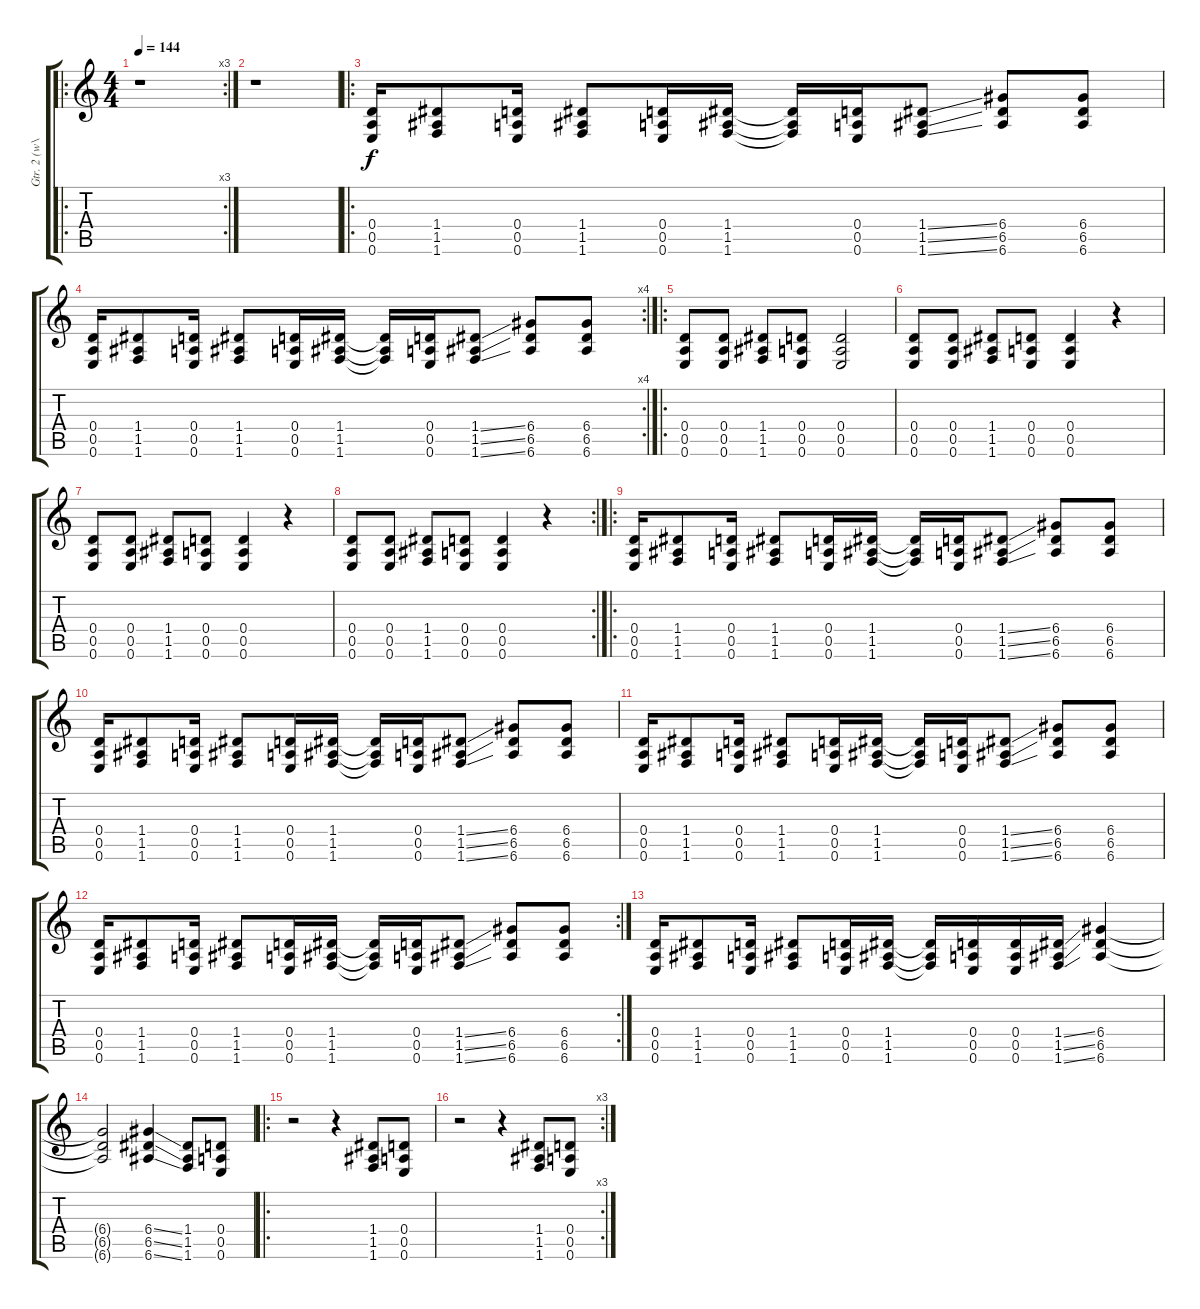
\track ("Gtr. 2 (w\\dist.)" "Gtr. 2 (w\\") {instrument distortionguitar}
\staff {score tabs}
\tuning (E4 B3 G3 D3 A2 E2) {hide}
\ro
\rc 3
\ts (4 4)
\tempo 144
\clef g2
\ks c
r.1{dy f instrument distortionguitar} |
r.1 |
\ro
(0.4 0.5 0.6).16 (1.4 1.5 1.6).8 (0.4 0.5 0.6).16 (1.4 1.5 1.6).8 (0.4 0.5 0.6).16 (1.4 1.5 1.6).16 (1.4{t} 1.5{t} 1.6{t}).16 (0.4 0.5 0.6).16 (1.4{ss} 1.5{ss} 1.6{ss}).8 (6.4 6.5 6.6).8 (6.4 6.5 6.6).8 |
\rc 4
(0.4 0.5 0.6).16 (1.4 1.5 1.6).8 (0.4 0.5 0.6).16 (1.4 1.5 1.6).8 (0.4 0.5 0.6).16 (1.4 1.5 1.6).16 (1.4{t} 1.5{t} 1.6{t}).16 (0.4 0.5 0.6).16 (1.4{ss} 1.5{ss} 1.6{ss}).8 (6.4 6.5 6.6).8 (6.4 6.5 6.6).8 |
\ro
(0.4 0.5 0.6).8 (0.4 0.5 0.6).8 (1.4 1.5 1.6).8 (0.4 0.5 0.6).8 (0.4 0.5 0.6).2 |
(0.4 0.5 0.6).8 (0.4 0.5 0.6).8 (1.4 1.5 1.6).8 (0.4 0.5 0.6).8 (0.4 0.5 0.6).4 r.4 |
(0.4 0.5 0.6).8 (0.4 0.5 0.6).8 (1.4 1.5 1.6).8 (0.4 0.5 0.6).8 (0.4 0.5 0.6).4 r.4 |
\rc 2
(0.4 0.5 0.6).8 (0.4 0.5 0.6).8 (1.4 1.5 1.6).8 (0.4 0.5 0.6).8 (0.4 0.5 0.6).4 r.4 |
\ro
(0.4 0.5 0.6).16 (1.4 1.5 1.6).8 (0.4 0.5 0.6).16 (1.4 1.5 1.6).8 (0.4 0.5 0.6).16 (1.4 1.5 1.6).16 (1.4{t} 1.5{t} 1.6{t}).16 (0.4 0.5 0.6).16 (1.4{ss} 1.5{ss} 1.6{ss}).8 (6.4 6.5 6.6).8 (6.4 6.5 6.6).8 |
(0.4 0.5 0.6).16 (1.4 1.5 1.6).8 (0.4 0.5 0.6).16 (1.4 1.5 1.6).8 (0.4 0.5 0.6).16 (1.4 1.5 1.6).16 (1.4{t} 1.5{t} 1.6{t}).16 (0.4 0.5 0.6).16 (1.4{ss} 1.5{ss} 1.6{ss}).8 (6.4 6.5 6.6).8 (6.4 6.5 6.6).8 |
(0.4 0.5 0.6).16 (1.4 1.5 1.6).8 (0.4 0.5 0.6).16 (1.4 1.5 1.6).8 (0.4 0.5 0.6).16 (1.4 1.5 1.6).16 (1.4{t} 1.5{t} 1.6{t}).16 (0.4 0.5 0.6).16 (1.4{ss} 1.5{ss} 1.6{ss}).8 (6.4 6.5 6.6).8 (6.4 6.5 6.6).8 |
\rc 2
(0.4 0.5 0.6).16 (1.4 1.5 1.6).8 (0.4 0.5 0.6).16 (1.4 1.5 1.6).8 (0.4 0.5 0.6).16 (1.4 1.5 1.6).16 (1.4{t} 1.5{t} 1.6{t}).16 (0.4 0.5 0.6).16 (1.4{ss} 1.5{ss} 1.6{ss}).8 (6.4 6.5 6.6).8 (6.4 6.5 6.6).8 |
(0.4 0.5 0.6).16 (1.4 1.5 1.6).8 (0.4 0.5 0.6).16 (1.4 1.5 1.6).8 (0.4 0.5 0.6).16 (1.4 1.5 1.6).16 (1.4{t} 1.5{t} 1.6{t}).16 (0.4 0.5 0.6).16 (0.4 0.5 0.6).16 (1.4{ss} 1.5{ss} 1.6{ss}).16 (6.4 6.5 6.6).4 |
(6.4{t} 6.5{t} 6.6{t}).2 (6.4{ss} 6.5{ss} 6.6{ss}).4 (1.4 1.5 1.6).8 (0.4 0.5 0.6).8 |
\ro
r.2 r.4 (1.4 1.5 1.6).8 (0.4 0.5 0.6).8 |
\rc 3
r.2 r.4 (1.4 1.5 1.6).8 (0.4 0.5 0.6).8
